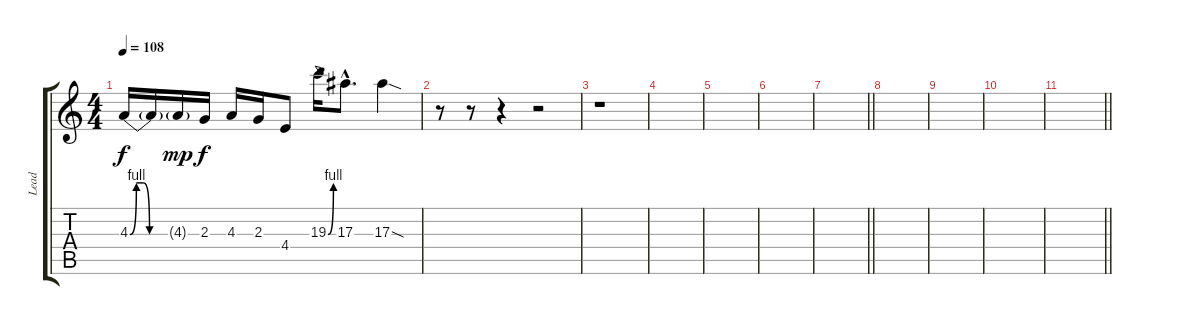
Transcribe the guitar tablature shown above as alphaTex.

\track ("Lead" "Lead") {instrument overdrivenguitar}
\staff {score tabs}
\tuning (D4 A3 F3 C3 G2 D2) {hide}
\ts (4 4)
\tempo 108
\clef g2
\ks c
4.3{be (custom 0 0 10 4 20 4 30 0 60 0) t}.16{dy f} 4.3{t}.16 4.3{g}.16{dy mp} 2.3.16{dy f} 4.3.16 2.3.16 4.4.8 19.3{be (bend 0 0 60 4)}.16 17.3{hac}.8{d} 17.3{sod}.4 |
r.8 r.8 r.4 r.2 |
r.1 |
|
|
|
\barLineRight lightlight
|
|
|
|
\barLineRight lightlight
